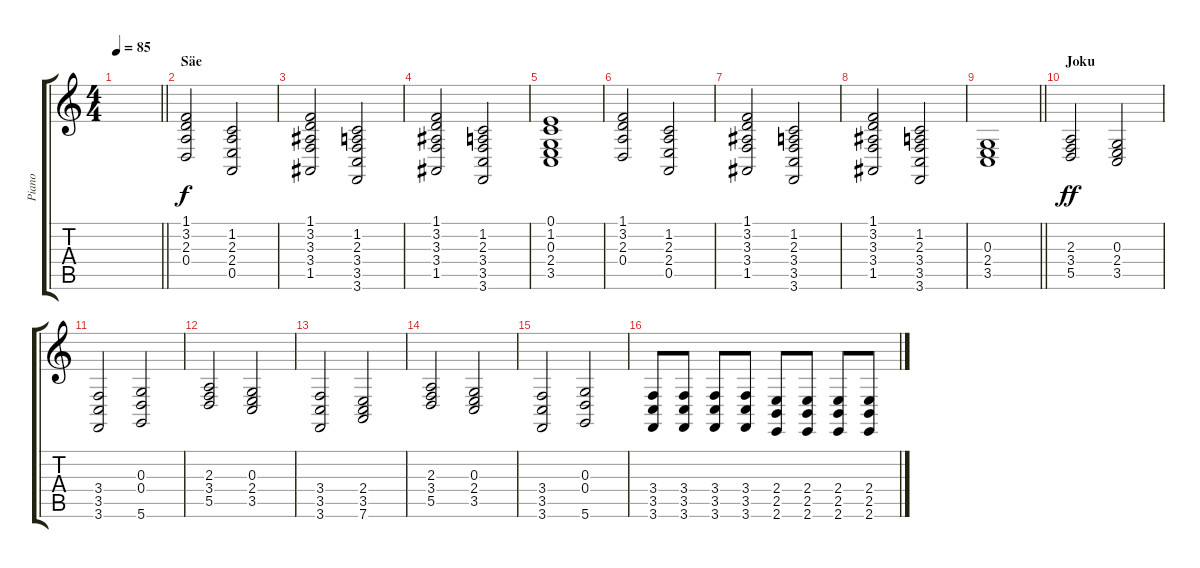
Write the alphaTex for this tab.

\track ("Piano" "Piano") {instrument acousticgrandpiano}
\staff {score tabs}
\tuning (E4 B3 G3 D3 A2 D2) {hide}
\ts (4 4)
\tempo 85
\clef g2
\barLineRight lightlight
\ks c
|
\section ("" "Säe")
(1.1 3.2 2.3 0.4).2 (1.2 2.3 2.4 0.5).2 |
(1.1 3.2 3.3 3.4 1.5).2 (1.2 2.3 3.4 3.5 3.6).2 |
(1.1 3.2 3.3 3.4 1.5).2 (1.2 2.3 3.4 3.5 3.6).2 |
(0.1 1.2 0.3 2.4 3.5).1 |
(1.1 3.2 2.3 0.4).2 (1.2 2.3 2.4 0.5).2 |
(1.1 3.2 3.3 3.4 1.5).2 (1.2 2.3 3.4 3.5 3.6).2 |
(1.1 3.2 3.3 3.4 1.5).2 (1.2 2.3 3.4 3.5 3.6).2 |
\barLineRight lightlight
(0.3 2.4 3.5).1 |
\section ("" "Joku")
(2.3 3.4 5.5).2{dy ff} (0.3 2.4 3.5).2 |
(3.4 3.5 3.6).2 (0.3 0.4 5.6).2 |
(2.3 3.4 5.5).2 (0.3 2.4 3.5).2 |
(3.4 3.5 3.6).2 (2.4 3.5 7.6).2 |
(2.3 3.4 5.5).2 (0.3 2.4 3.5).2 |
(3.4 3.5 3.6).2 (0.3 0.4 5.6).2 |
(3.4 3.5 3.6).8 (3.4 3.5 3.6).8 (3.4 3.5 3.6).8 (3.4 3.5 3.6).8 (2.4 2.5 2.6).8 (2.4 2.5 2.6).8 (2.4 2.5 2.6).8 (2.4 2.5 2.6).8
